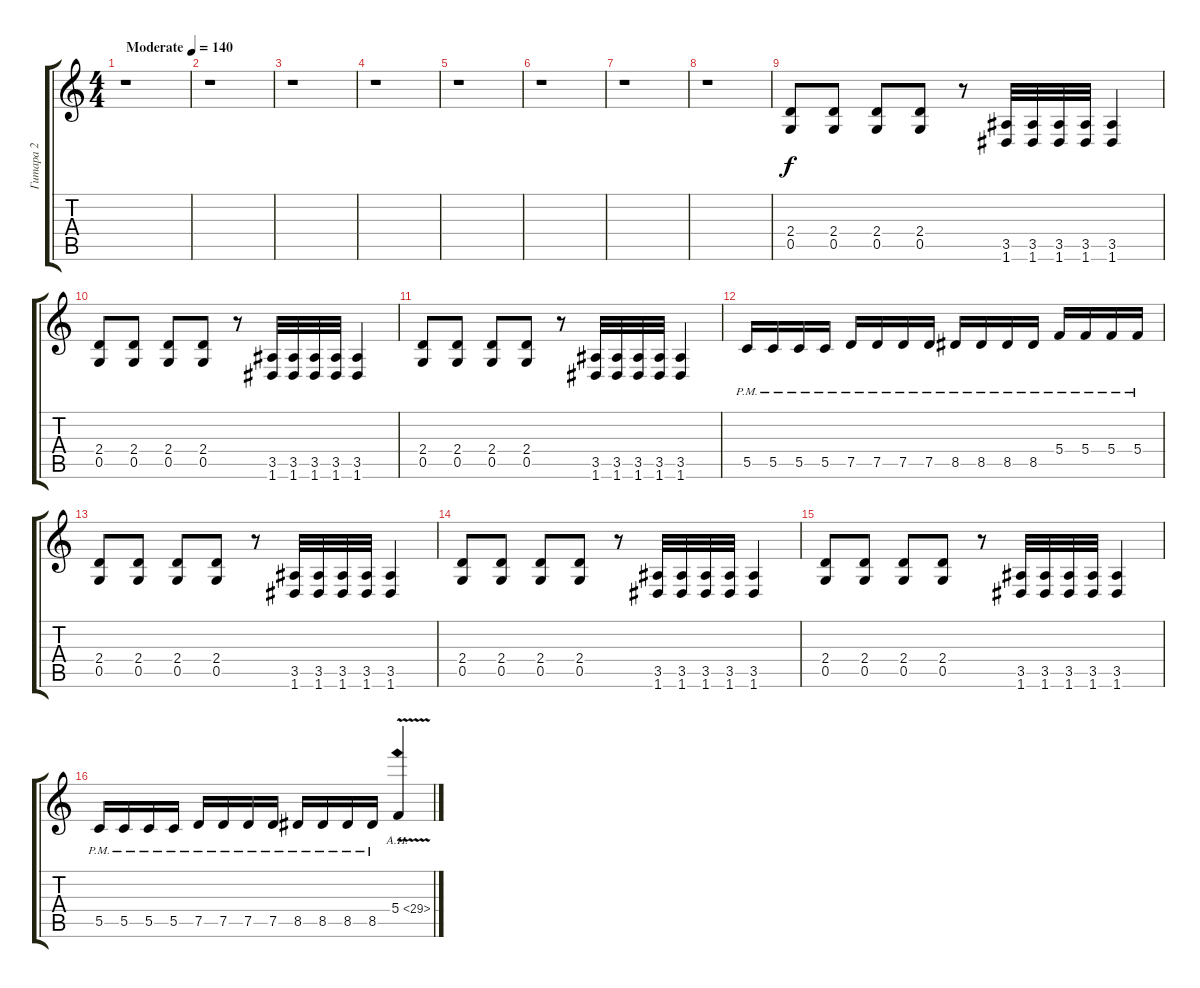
\track ("Гитара 2" "Гитара 2") {instrument overdrivenguitar}
\staff {score tabs}
\tuning (D4 A3 F3 C3 G2 D2) {hide}
\ts (4 4)
\tempo (140 "Moderate")
\clef g2
\ks c
r.1{dy f instrument overdrivenguitar} |
r.1 |
r.1 |
r.1 |
r.1 |
r.1 |
r.1 |
r.1 |
(2.4 0.5).8 (2.4 0.5).8 (2.4 0.5).8 (2.4 0.5).8 r.8 (3.5 1.6).32 (3.5 1.6).32 (3.5 1.6).32 (3.5 1.6).32 (3.5 1.6).4 |
(2.4 0.5).8 (2.4 0.5).8 (2.4 0.5).8 (2.4 0.5).8 r.8 (3.5 1.6).32 (3.5 1.6).32 (3.5 1.6).32 (3.5 1.6).32 (3.5 1.6).4 |
(2.4 0.5).8 (2.4 0.5).8 (2.4 0.5).8 (2.4 0.5).8 r.8 (3.5 1.6).32 (3.5 1.6).32 (3.5 1.6).32 (3.5 1.6).32 (3.5 1.6).4 |
5.5{pm}.16 5.5{pm}.16 5.5{pm}.16 5.5{pm}.16 7.5{pm}.16 7.5{pm}.16 7.5{pm}.16 7.5{pm}.16 8.5{pm}.16 8.5{pm}.16 8.5{pm}.16 8.5{pm}.16 5.4{pm}.16 5.4{pm}.16 5.4{pm}.16 5.4{pm}.16 |
(2.4 0.5).8 (2.4 0.5).8 (2.4 0.5).8 (2.4 0.5).8 r.8 (3.5 1.6).32 (3.5 1.6).32 (3.5 1.6).32 (3.5 1.6).32 (3.5 1.6).4 |
(2.4 0.5).8 (2.4 0.5).8 (2.4 0.5).8 (2.4 0.5).8 r.8 (3.5 1.6).32 (3.5 1.6).32 (3.5 1.6).32 (3.5 1.6).32 (3.5 1.6).4 |
(2.4 0.5).8 (2.4 0.5).8 (2.4 0.5).8 (2.4 0.5).8 r.8 (3.5 1.6).32 (3.5 1.6).32 (3.5 1.6).32 (3.5 1.6).32 (3.5 1.6).4 |
5.5{pm}.16 5.5{pm}.16 5.5{pm}.16 5.5{pm}.16 7.5{pm}.16 7.5{pm}.16 7.5{pm}.16 7.5{pm}.16 8.5{pm}.16 8.5{pm}.16 8.5{pm}.16 8.5{pm}.16 5.4{ah 24 v}.4
